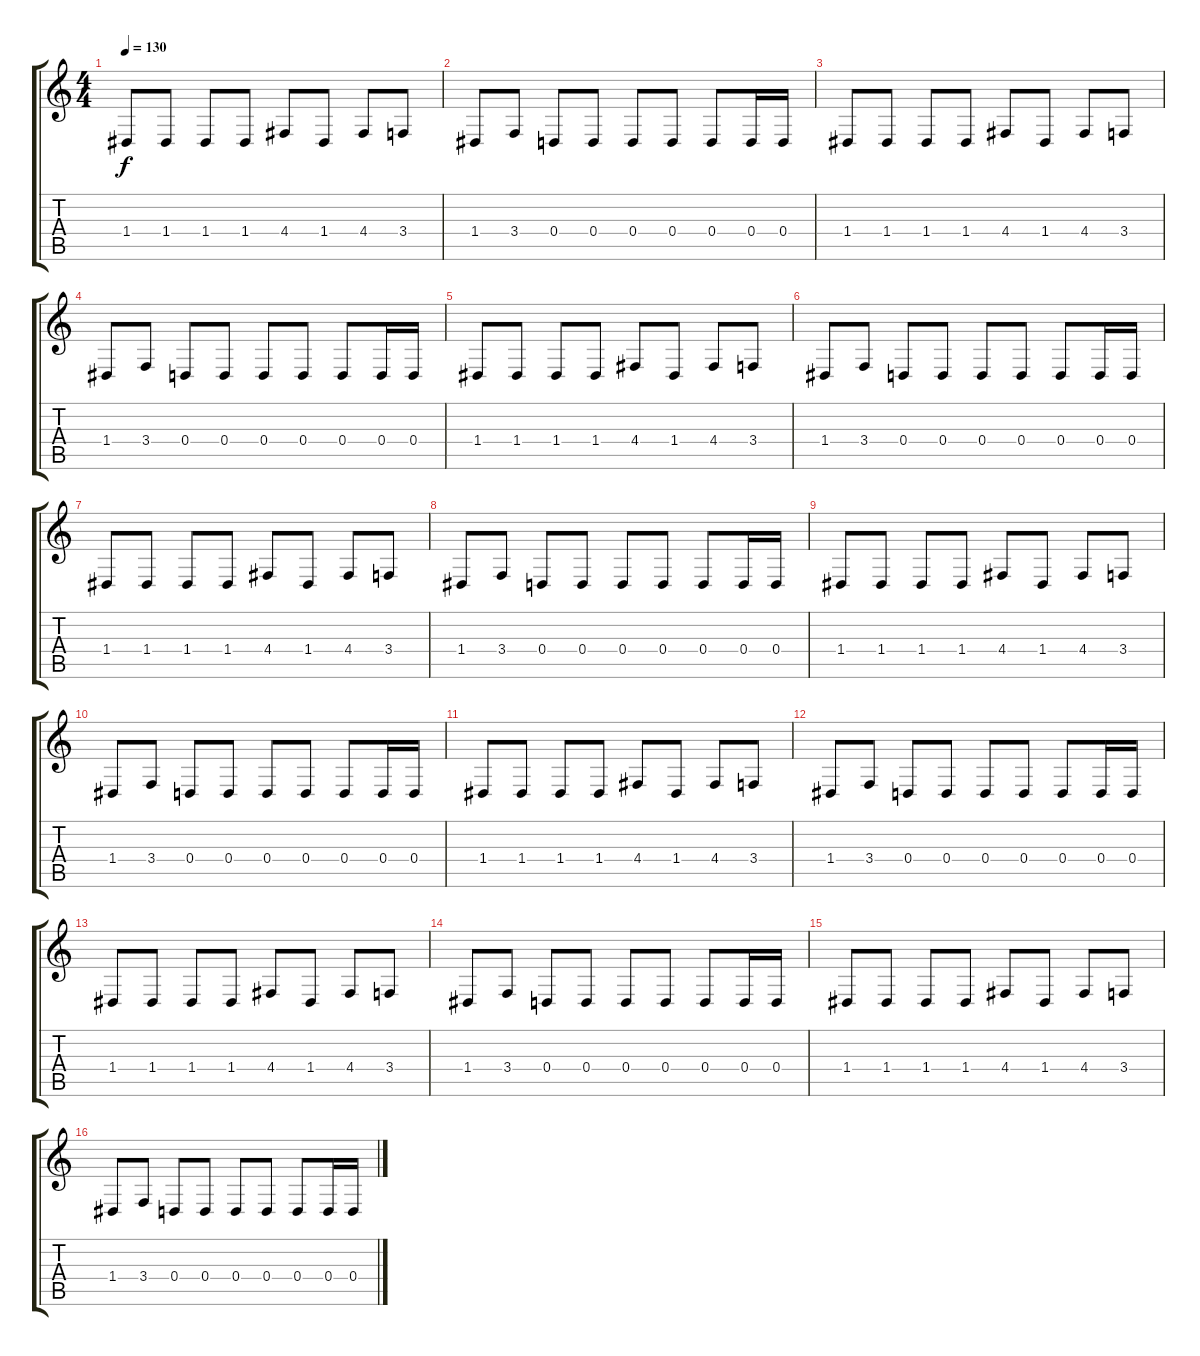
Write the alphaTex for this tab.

\track "" {instrument synthbrass2}
\staff {score tabs}
\tuning (E4 B3 G3 D3 A2 E2) {hide}
\ts (4 4)
\tempo 130
\clef g2
\ks c
1.4.8{dy f instrument synthbrass2} 1.4.8 1.4.8 1.4.8 4.4.8 1.4.8 4.4.8 3.4.8 |
1.4.8 3.4.8 0.4.8 0.4.8 0.4.8 0.4.8 0.4.8 0.4.16 0.4.16 |
1.4.8 1.4.8 1.4.8 1.4.8 4.4.8 1.4.8 4.4.8 3.4.8 |
1.4.8 3.4.8 0.4.8 0.4.8 0.4.8 0.4.8 0.4.8 0.4.16 0.4.16 |
1.4.8 1.4.8 1.4.8 1.4.8 4.4.8 1.4.8 4.4.8 3.4.8 |
1.4.8 3.4.8 0.4.8 0.4.8 0.4.8 0.4.8 0.4.8 0.4.16 0.4.16 |
1.4.8 1.4.8 1.4.8 1.4.8 4.4.8 1.4.8 4.4.8 3.4.8 |
1.4.8 3.4.8 0.4.8 0.4.8 0.4.8 0.4.8 0.4.8 0.4.16 0.4.16 |
1.4.8 1.4.8 1.4.8 1.4.8 4.4.8 1.4.8 4.4.8 3.4.8 |
1.4.8 3.4.8 0.4.8 0.4.8 0.4.8 0.4.8 0.4.8 0.4.16 0.4.16 |
1.4.8 1.4.8 1.4.8 1.4.8 4.4.8 1.4.8 4.4.8 3.4.8 |
1.4.8 3.4.8 0.4.8 0.4.8 0.4.8 0.4.8 0.4.8 0.4.16 0.4.16 |
1.4.8 1.4.8 1.4.8 1.4.8 4.4.8 1.4.8 4.4.8 3.4.8 |
1.4.8 3.4.8 0.4.8 0.4.8 0.4.8 0.4.8 0.4.8 0.4.16 0.4.16 |
1.4.8 1.4.8 1.4.8 1.4.8 4.4.8 1.4.8 4.4.8 3.4.8 |
1.4.8 3.4.8 0.4.8 0.4.8 0.4.8 0.4.8 0.4.8 0.4.16 0.4.16
